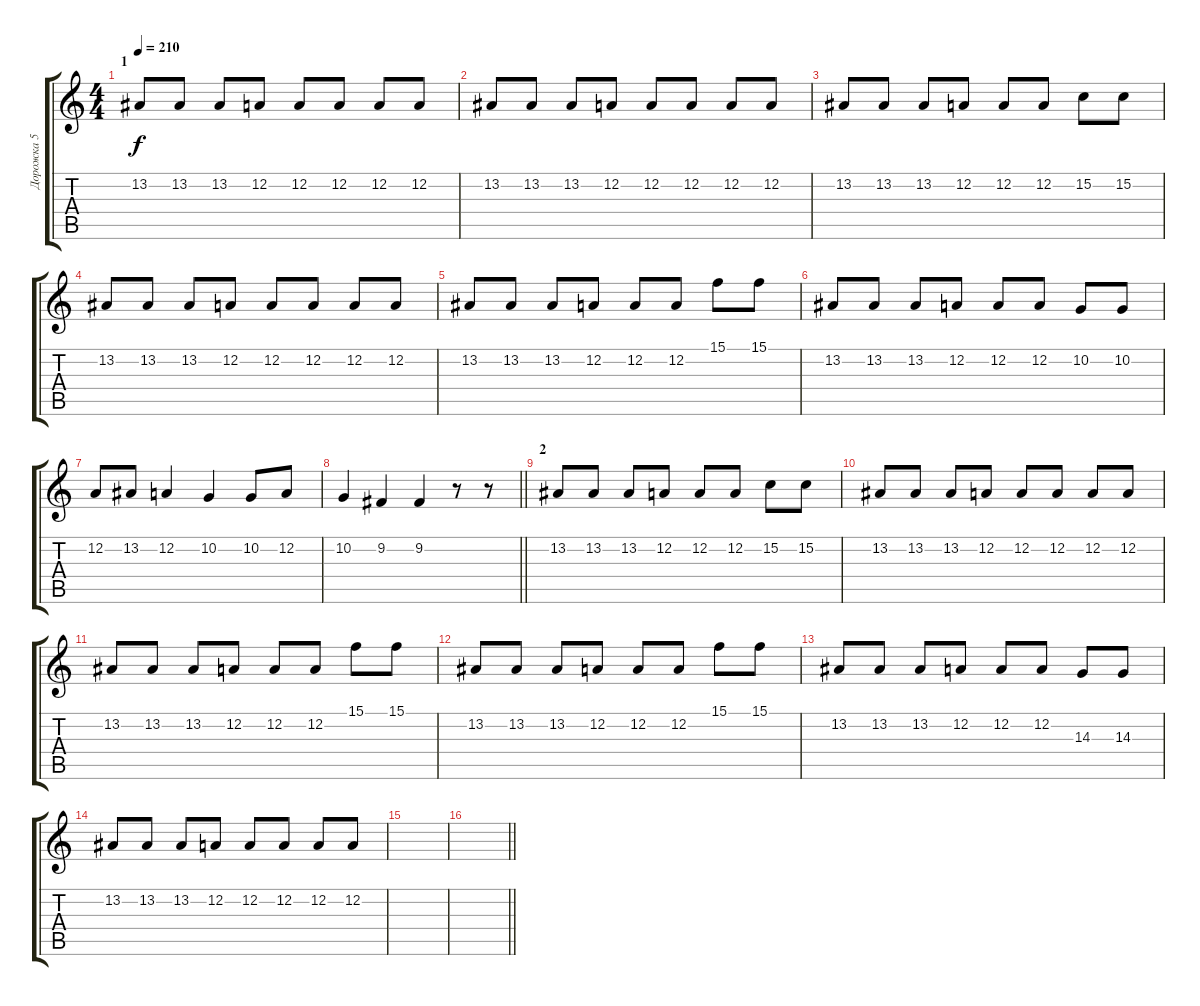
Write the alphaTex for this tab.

\track ("Дорожка 5" "Дорожка 5") {instrument stringensemble1}
\staff {score tabs}
\tuning (D4 A3 F3 C3 G2 D2) {hide}
\ts (4 4)
\section ("" "1")
\tempo 210
\clef g2
\ks c
13.2.8{dy f} 13.2.8 13.2.8 12.2.8 12.2.8 12.2.8 12.2.8 12.2.8 |
13.2.8 13.2.8 13.2.8 12.2.8 12.2.8 12.2.8 12.2.8 12.2.8 |
13.2.8 13.2.8 13.2.8 12.2.8 12.2.8 12.2.8 15.2.8 15.2.8 |
13.2.8 13.2.8 13.2.8 12.2.8 12.2.8 12.2.8 12.2.8 12.2.8 |
13.2.8 13.2.8 13.2.8 12.2.8 12.2.8 12.2.8 15.1.8 15.1.8 |
13.2.8 13.2.8 13.2.8 12.2.8 12.2.8 12.2.8 10.2.8 10.2.8 |
12.2.8 13.2.8 12.2.4 10.2.4 10.2.8 12.2.8 |
\barLineRight lightlight
10.2.4 9.2.4 9.2.4 r.8 r.8 |
\section ("" "2")
13.2.8 13.2.8 13.2.8 12.2.8 12.2.8 12.2.8 15.2.8 15.2.8 |
13.2.8 13.2.8 13.2.8 12.2.8 12.2.8 12.2.8 12.2.8 12.2.8 |
13.2.8 13.2.8 13.2.8 12.2.8 12.2.8 12.2.8 15.1.8 15.1.8 |
13.2.8 13.2.8 13.2.8 12.2.8 12.2.8 12.2.8 15.1.8 15.1.8 |
13.2.8 13.2.8 13.2.8 12.2.8 12.2.8 12.2.8 14.3.8 14.3.8 |
13.2.8 13.2.8 13.2.8 12.2.8 12.2.8 12.2.8 12.2.8 12.2.8 |
|
\barLineRight lightlight
